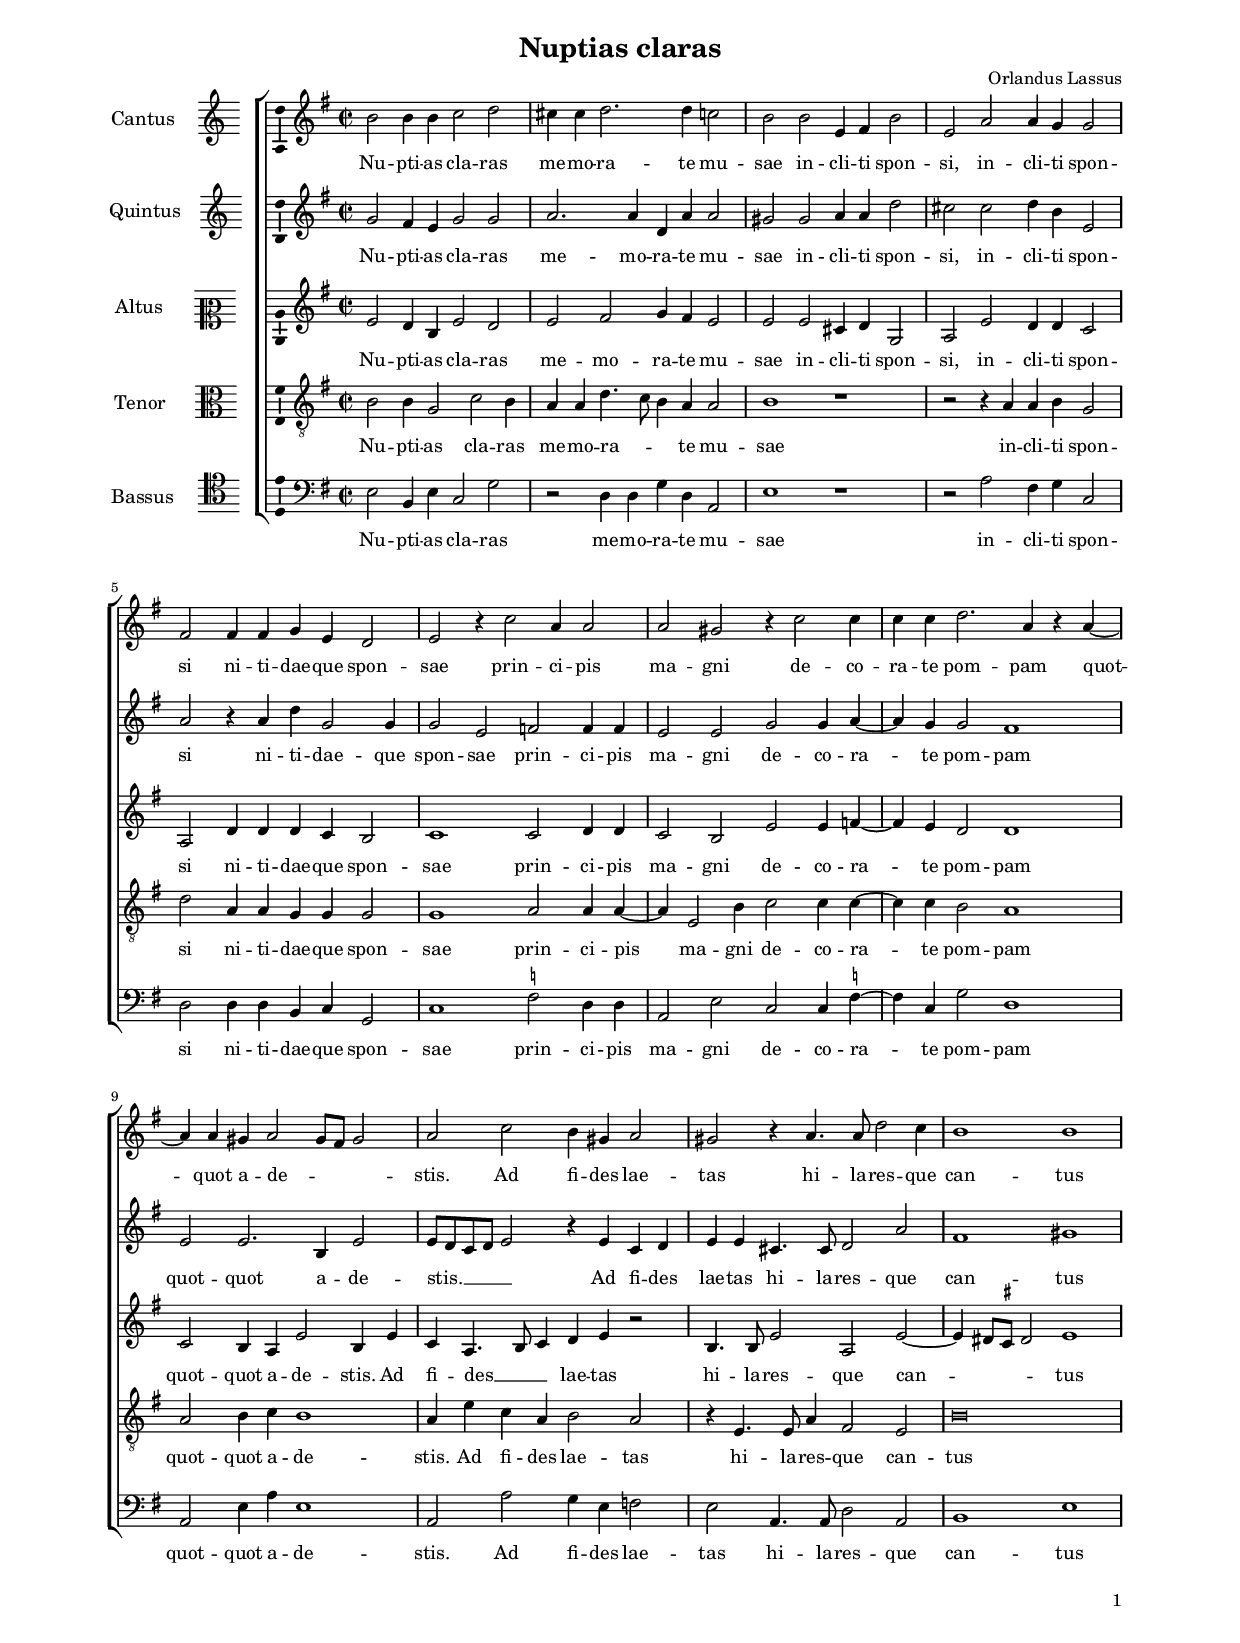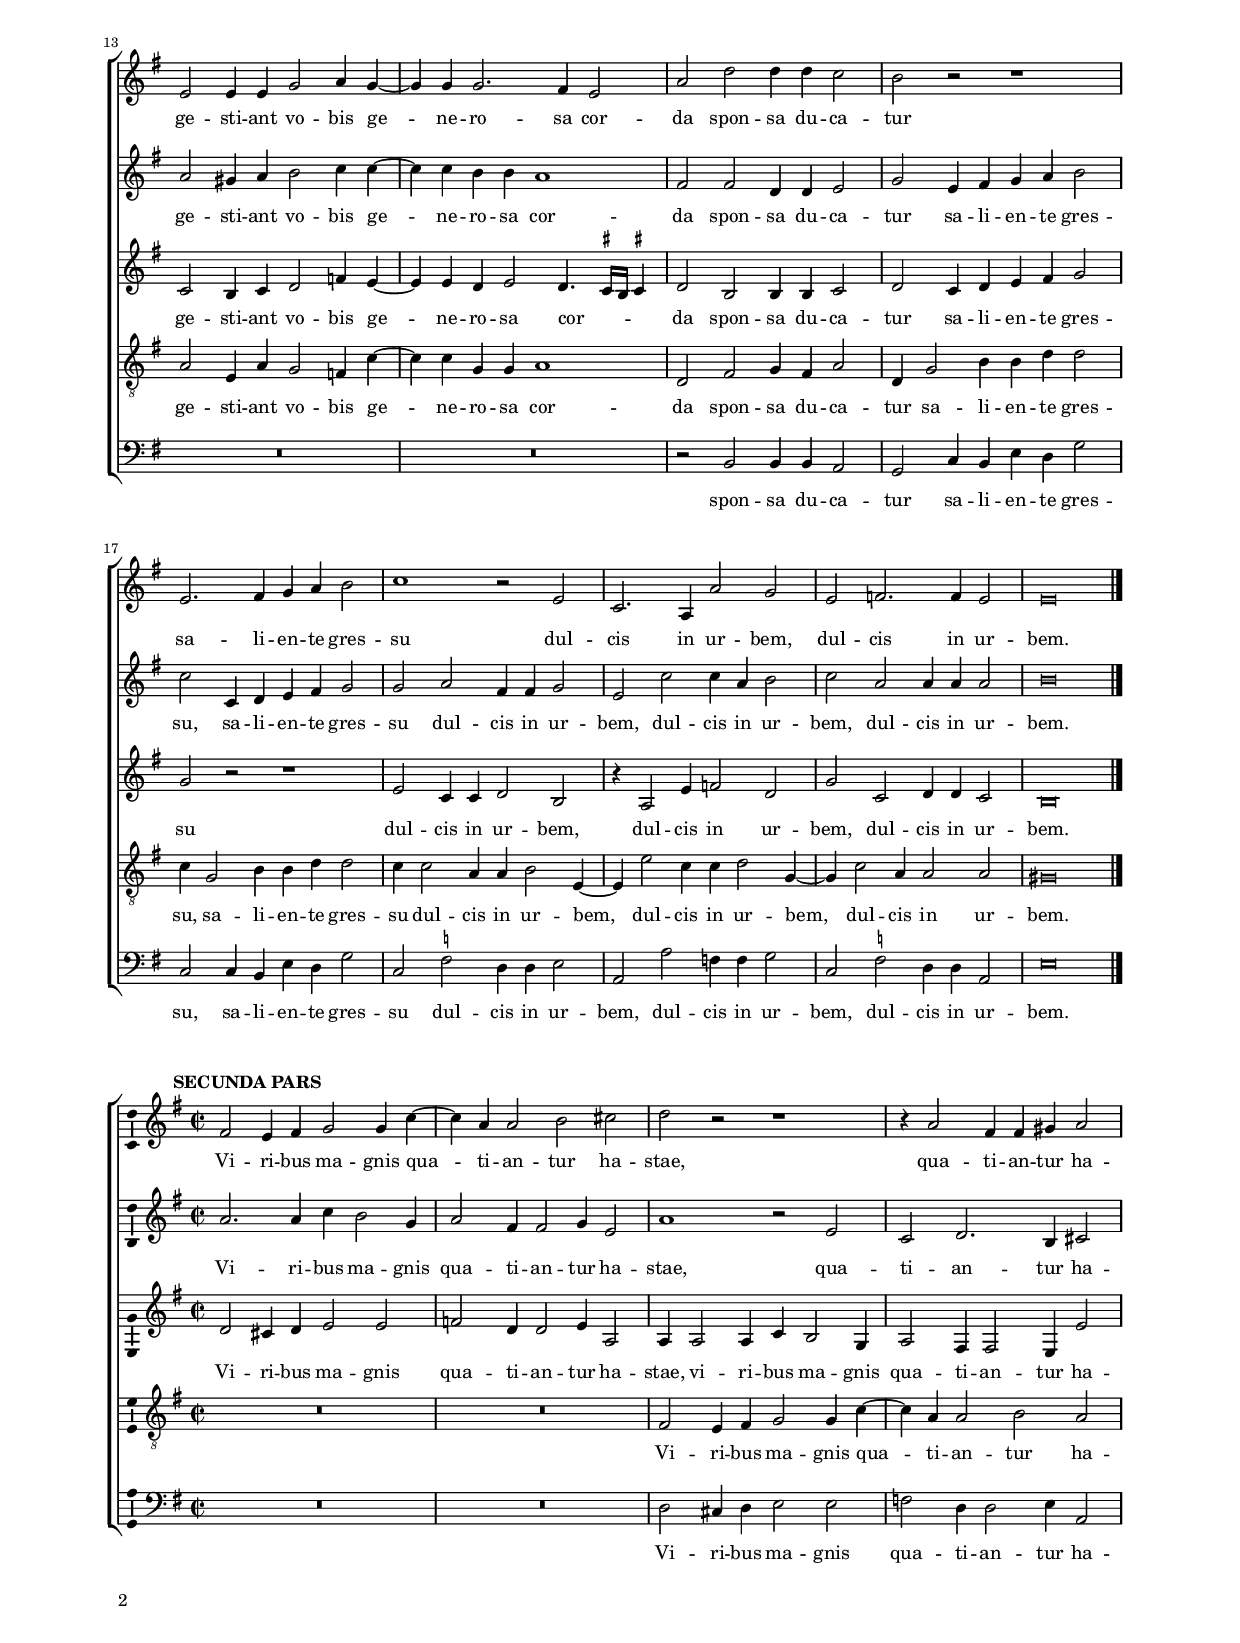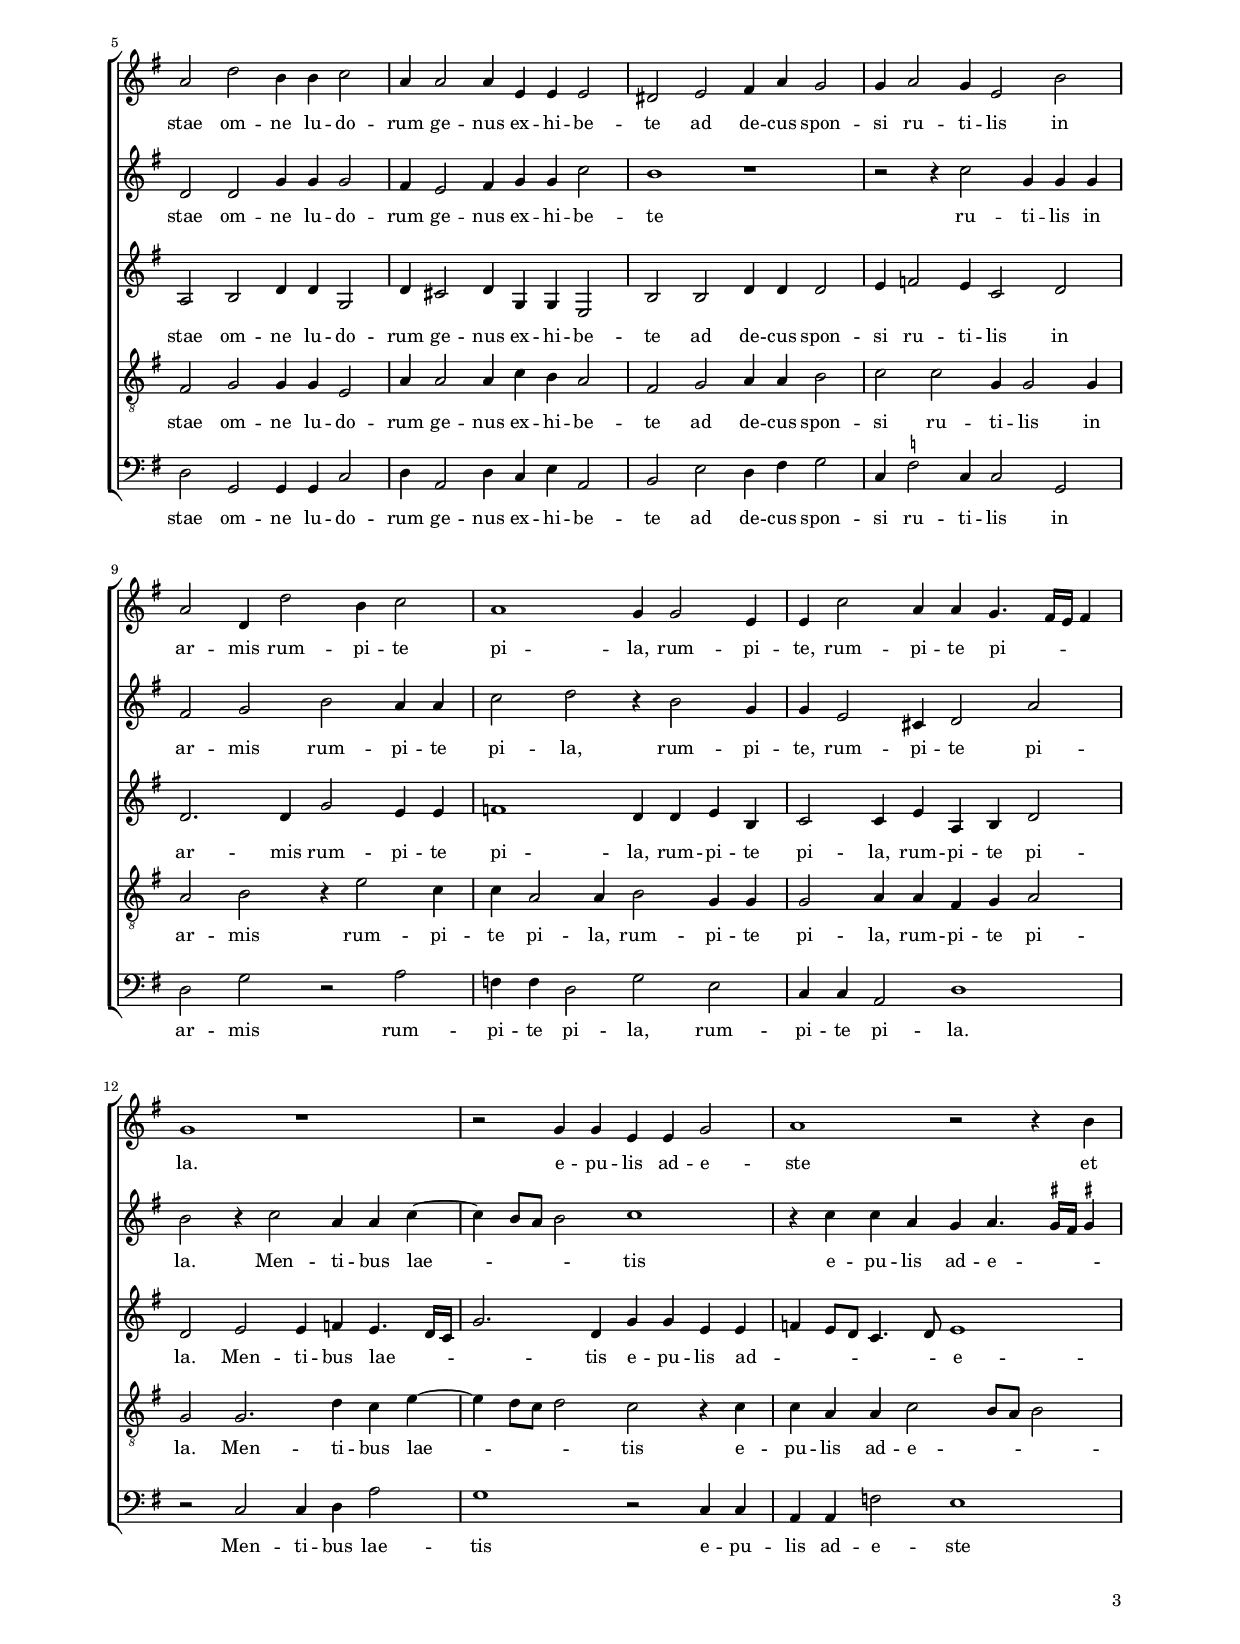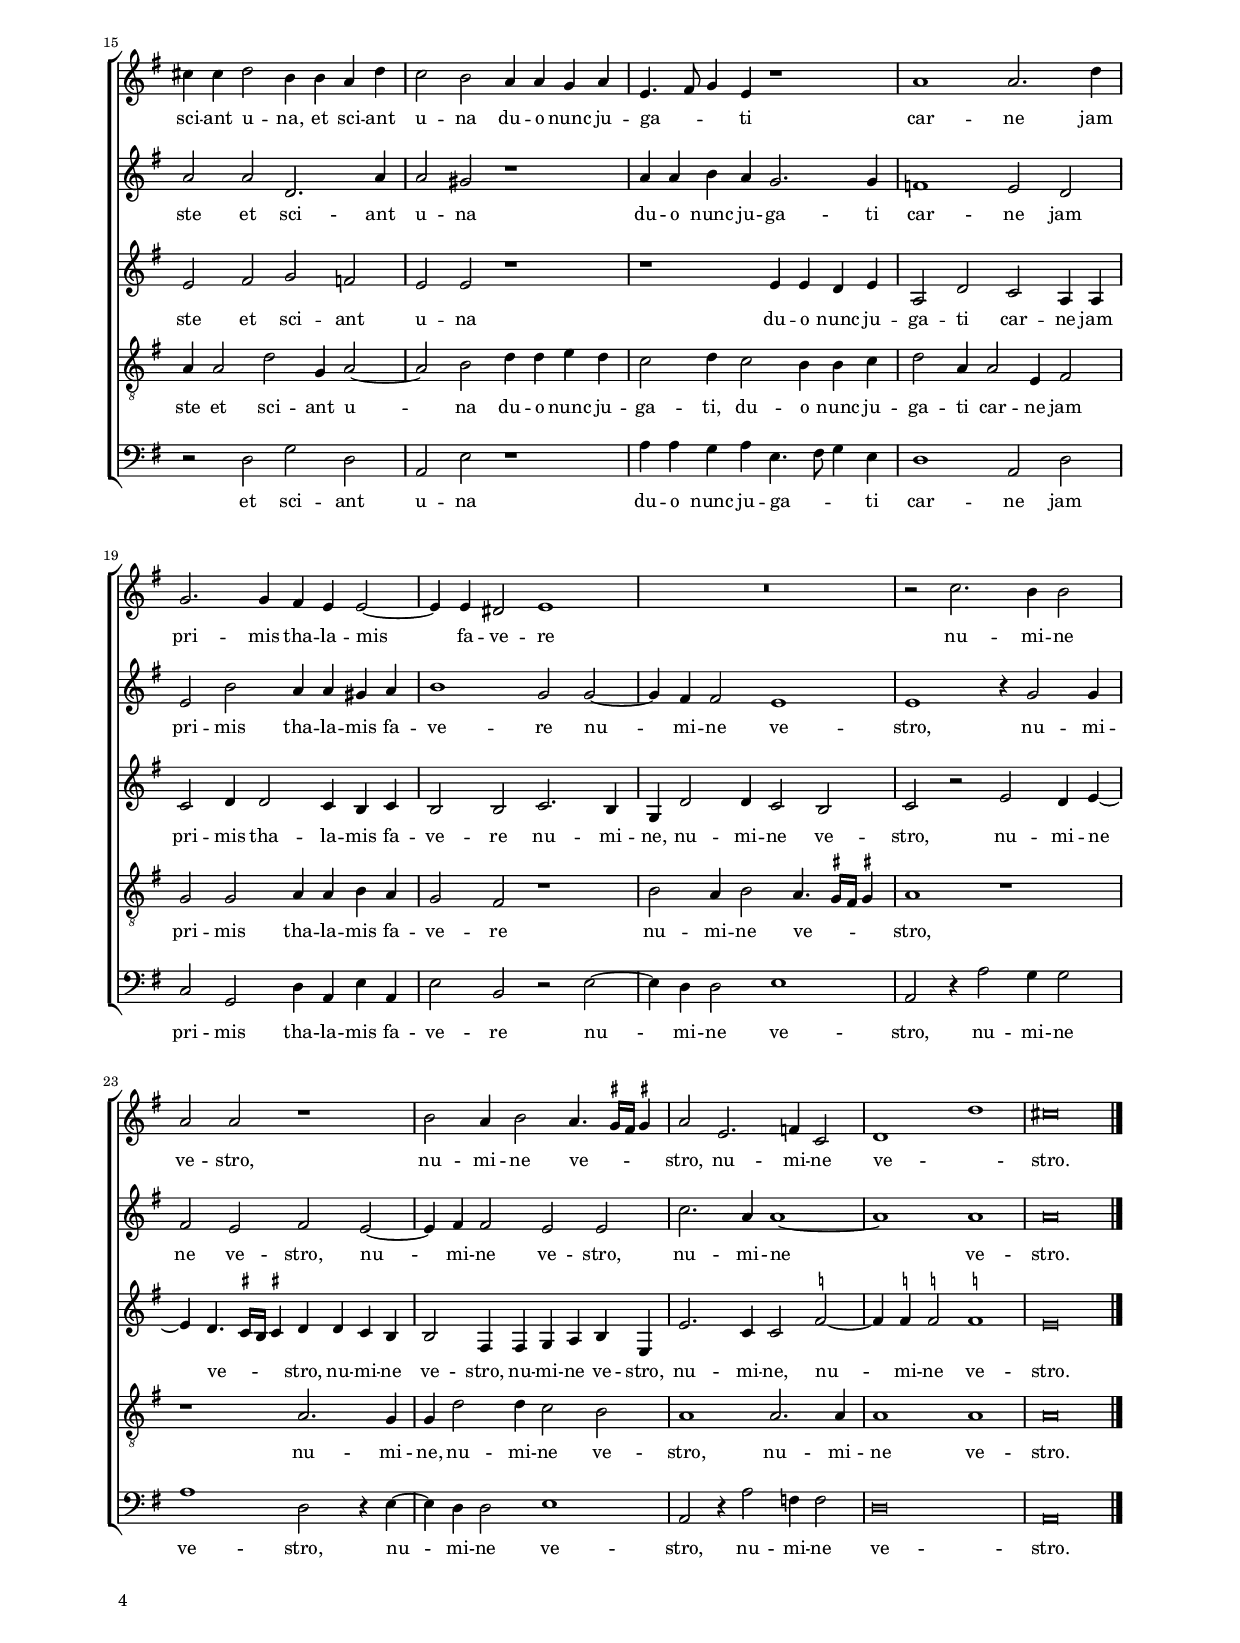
\header
{
  title="Nuptias claras"
  composer="Orlandus Lassus"
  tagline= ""
}

\version "2.22.1"
\language deutsch
#(set-global-staff-size 15)
% #(set-default-paper-size "letter")
#(ly:set-option 'point-and-click #f)

	
	ficta = { \once \set suggestAccidentals = ##t }
	
	forget = #(define-music-function (music) (ly:music?) #{
		\accidentalStyle forget
		$music
		\accidentalStyle default
		#})
	
\paper
	{
	top-margin = 1.8 \cm
	bottom-margin = 1.2 \cm
	left-margin = 2 \cm
	right-margin = 2 \cm
	ragged-bottom = ##f
	ragged-last-bottom = ##t
	print-page-number = ##f
	score-system-spacing = #'((basic-distance . 16) (minimum-distance . 14) (padding . 5) (strechability . 150))
	system-system-spacing = #'((basic-distance . 16) (minimum-distance . 14) (padding . 5) (strechability . 150))
    oddFooterMarkup=\markup   \fill-line { "" \fromproperty #'page:page-number-string }
    evenFooterMarkup=\markup  \fill-line { \fromproperty #'page:page-number-string "" }
    last-bottom-spacing = #'((basic-distance . 12) (minimum-distance . 7) (padding . 4))
	systems-per-page = 3
    %	page-count = 3
%	min-systems-per-page = 3
	}

global = {
    % \set Staff.autoBeaming = ##f
	\key c \major
	\time 2/2 \set Score.measureLength = #(ly:make-moment 2/1)
    \set Score.tempoHideNote = ##t
    \tempo 2 = 80
    \skip 1*2*21 \bar "|."
	}
	

incipitcantus = \markup { \score {
	{
	\set Staff.instrumentName = \markup { \fontsize #1 "Cantus" }
	\key c \major
	\clef violin
	s4 \bar ""
	}
	\layout  {
	raggedright = ##t
	indent = 1.8 \cm
	line-width = 2.5 \cm
	\context { \Staff \remove Time_signature_engraver }
	\override Staff.Clef.Y-extent = #'(0 . 0)
	}} \hspace #1 }    
      
      
incipitquintus = \markup { \score {
	{
	\set Staff.instrumentName = \markup { \fontsize #1 "Quintus" }
	\key c \major
	\clef violin
	s4 \bar ""
	}
	\layout  {
	raggedright = ##t
	indent = 1.8 \cm
	line-width = 2.5 \cm
	\context { \Staff \remove Time_signature_engraver }
	\override Staff.Clef.Y-extent = #'(0 . 0)
	}} \hspace #1 }

      
incipitaltus = \markup { \score {
	{
	\set Staff.instrumentName = \markup { \fontsize #1 "Altus" }
	\key c \major
	\clef mezzosoprano
	s4 \bar ""
	}
	\layout  {
	raggedright = ##t
	indent = 1.8 \cm
	line-width = 2.5 \cm
	\context { \Staff \remove Time_signature_engraver }
	\override Staff.Clef.Y-extent = #'(0 . 0)
	}} \hspace #1 }


incipittenor = \markup { \score {
	{
	\set Staff.instrumentName = \markup { \fontsize #1 "Tenor" }
	\key c \major
	\clef alto
	s4 \bar ""
	}
	\layout  {
	raggedright = ##t
	indent = 1.8 \cm
	line-width = 2.5 \cm
	\context { \Staff \remove Time_signature_engraver }
	\override Staff.Clef.Y-extent = #'(0 . 0)
	}} \hspace #1 }
      
      
incipitbassus = \markup { \score {
	{
	\set Staff.instrumentName = \markup { \fontsize #1 "Bassus" }
	\key c \major
	\clef tenor
	s4 \bar ""
	}
	\layout  {
	raggedright = ##t
	indent = 1.8 \cm
	line-width = 2.5 \cm
	\context { \Staff \remove Time_signature_engraver }
	\override Staff.Clef.Y-extent = #'(0 . 0)
	}} \hspace #1 }


cantus =  \relative c''
	{
	e2 e4 e f2 g
	fis4 fis g2. g4 f2
	e2 e a,4 h e2
	a,2 d d4 c c2
%5
	h2 h4 h c4 a g2 |
	a2 r4 f'2 d4 d2
	d2 cis r4 f2 f4
	f4 f g2. d4 r4 d~
	d4 d cis d2 cis8 h cis2
%10
	d2 f e4 cis d2 |
	cis r4 d4. d8 g2 f4
	e1 e
	a,2 a4 a c2 d4 c~
	c4 c c2. h4 a2
%15
	d2 g g4 g f2 |
	e2 r r1
	a,2. h4 c d e2
	f1 r2 a,
	f2. d4 d'2 c
%20
	a2 b2. b4 a2 |
	a\breve |
	}


quintus =  \relative c''
	{
	c2 h4 a c2 c
	d2. d4 g,4 d' d2
	cis2 cis d4 d g2
	fis2 fis g4 e a,2
%5
	d2 r4 d g4 c,2 c4 |
	c2 a b b4 b
	a2 a c c4 d~
	d4 c c2 h1
	a2 a2. e4 a2
%10
	a8 g f g a2 r4 a f g |
	a4 a fis4. fis8 g2 d'
	h1 cis
	d2 cis4 d e2 f4 f~
	f4 f e e d1
%15
	h2 h g4 g a2 |
	c2 a4 h c d e2
	f2 f,4 g a h c2
	c2 d h4 h c2
	a2 f' f4 d e2
%20
	f2 d d4 d d2 |
	e\breve |
	}


altus =  \relative c'
	{
	a'2 g4 e a2 g
	a2 h c4 h a2
	a2 a fis4 g c,2
	d2 a' g4 g f2
%5
	d2 g4 g g4 f e2 |
	f1 f2 g4 g
	f2 e a a4 b~
	b4 a g2 g1
	f2 e4 d a'2 e4 a
%10
	f4 d4. e8 f4 g a r2 |
	e4. e8 a2 d, a'~
	a4 gis8 \ficta fis gis2 a1
	f2 e4 f g2 b4 a~
	a4 a g a2 g4. \ficta fis16 e \ficta fis!4
%15
	g2 e e4 e f2 |
	g2 f4 g a h c2
	c2 r r1
	a2 f4 f g2 e
	r4 d2 a'4 b2 g
%20
	c2 f, g4 g f2  |
	e\breve |
	}


tenor  =  \relative c'
	{
	e2 e4 c2 f2 e4
	d4 d g4. f8 e4 d d2
	e1 r
	r2 r4 d d4 e c2
%5
	g'2 d4 d c c c2 |
	c1 d2 d4 d~
	d4 a2 e'4 f2 f4 f~
	f4 f e2 d1
	d2 e4 f e1
%10
	d4 a' f d e2 d |
	r4 a4. a8 d4 h2 a
	e'\breve
	d2 a4 d c2 b4 f'~
	f4 f c c d1
%15
	g,2 h c4 h d2 |
	g,4 c2 e4 e g g2
	f4 c2 e4 e4 g g2
	f4 f2 d4 d4 e2 a,4~
	a4 a'2 f4 f4 g2 c,4~
%20
	c4 f2 d4 d2 d |
	cis\breve |
	}


bassus  =  \relative c
	{
	a'2 e4 a f2 c'
	r2 g4 g c g d2
	a'1 r
	r2 d h4 c f,2
%5
	g2 g4 g e4 f c2 |
	f1 \ficta b2 g4 g
	d2 a' f2 f4 \ficta b~
	\ficta b4 f c'2 g1
	d2 a'4 d a1
%10
	d,2 d' c4 a b2 |
	a2 d,4. d8 g2 d
	e1 a
	R\breve
	R\breve
%15
	r2 e e4 e d2 |
	c2 f4 e a g c2
	f,2 f4 e a g c2
	f,2 \ficta b g4 g a2
	d,2 d' b4 b c2
%20
	f,2 \ficta b g4 g d2 |
	a'\breve |
	}


lyricscantus = \lyricmode {
	Nu -- pti -- as cla -- ras me -- mo -- ra -- te mu -- sae
    in -- cli -- ti spon -- si,
    in -- cli -- ti spon -- si ni -- ti -- dae -- que spon -- sae
    prin -- ci -- pis ma -- gni de -- co -- ra -- te pom -- pam
    quot -- quot a -- de -- _ _ _ stis.
    Ad fi -- des lae -- tas hi -- la -- res -- que can -- tus
    ge -- sti -- ant vo -- bis ge -- ne -- ro -- sa cor -- da
    spon -- sa du -- ca -- tur sa -- li -- en -- te gres -- su
    dul -- cis in ur -- bem,
    dul -- cis in ur -- bem.
	}


lyricsquintus = \lyricmode {
	Nu -- pti -- as cla -- ras me -- mo -- ra -- te mu -- sae
    in -- cli -- ti spon -- si,
    in -- cli -- ti spon -- si ni -- ti -- dae -- que spon -- sae
    prin -- ci -- pis ma -- gni de -- co -- ra -- te pom -- pam
    quot -- quot a -- de -- stis. __ _ _ _ _ 
    Ad fi -- des lae -- tas hi -- la -- res -- que can -- tus
    ge -- sti -- ant vo -- bis ge -- ne -- ro -- sa cor -- da
    spon -- sa du -- ca -- tur sa -- li -- en -- te gres -- su,
    sa -- li -- en -- te gres -- su
    dul -- cis in ur -- bem,
    dul -- cis in ur -- bem,
    dul -- cis in ur -- bem.
	}

lyricsaltus = \lyricmode {
	Nu -- pti -- as cla -- ras me -- mo -- ra -- te mu -- sae
    in -- cli -- ti spon -- si,
    in -- cli -- ti spon -- si ni -- ti -- dae -- que spon -- sae
    prin -- ci -- pis ma -- gni de -- co -- ra -- te pom -- pam
    quot -- quot a -- de -- stis.
    Ad fi -- des __ _ _ lae -- tas hi -- la -- res -- que can -- _ _ _ tus
    ge -- sti -- ant vo -- bis ge -- ne -- ro -- sa cor -- _ _ _ da
    spon -- sa du -- ca -- tur sa -- li -- en -- te gres -- su
    dul -- cis in ur -- bem,
    dul -- cis in ur -- bem,
    dul -- cis in ur -- bem.
	}


lyricstenor = \lyricmode {
	Nu -- pti -- as cla -- ras me -- mo -- ra -- _ _ te mu -- sae
    in -- cli -- ti spon -- si ni -- ti -- dae -- que spon -- sae
    prin -- ci -- pis ma -- gni de -- co -- ra -- te pom -- pam
    quot -- quot a -- de -- stis.
    Ad fi -- des lae -- tas hi -- la -- res -- que can -- tus
    ge -- sti -- ant vo -- bis ge -- ne -- ro -- sa cor -- da
    spon -- sa du -- ca -- tur sa -- li -- en -- te gres -- su,
    sa -- li -- en -- te gres -- su
    dul -- cis in ur -- bem,
    dul -- cis in ur -- bem,
    dul -- cis in ur -- bem.
	}


lyricsbassus = \lyricmode {
	Nu -- pti -- as cla -- ras me -- mo -- ra -- te mu -- sae
    in -- cli -- ti spon -- si ni -- ti -- dae -- que spon -- sae
    prin -- ci -- pis ma -- gni de -- co -- ra -- te pom -- pam
    quot -- quot a -- de -- stis.
    Ad fi -- des lae -- tas hi -- la -- res -- que can -- tus
    spon -- sa du -- ca -- tur sa -- li -- en -- te gres -- su,
    sa -- li -- en -- te gres -- su
    dul -- cis in ur -- bem,
    dul -- cis in ur -- bem,
    dul -- cis in ur -- bem.
	}


\score
{  
	\transpose c g, {
	\new ChoirStaff \with { \override StaffGrouper.staff-staff-spacing.basic-distance = #12 }
	<<

	\new Staff << \global
	\new Voice="v1" {
		\set Staff.instrumentName=\incipitcantus
		\set Staff.midiInstrument = "reed organ"
		\clef violin
		\cantus }
	\new Lyrics \lyricsto "v1" {\lyricscantus }
	>>
    

	\new Staff << \global
	\new Voice="v5" {
		\set Staff.instrumentName=\incipitquintus
		\set Staff.midiInstrument = "reed organ"
		\clef violin
		\quintus}
	\new Lyrics \lyricsto "v5" {\lyricsquintus }
	>>
    

	\new Staff << \global
	\new Voice="v2" {
		\set Staff.instrumentName=\incipitaltus
		\set Staff.midiInstrument = "reed organ"
        \clef violin % "G_8"
		\altus}
	\new Lyrics \lyricsto "v2" {\lyricsaltus }
	>>


	\new Staff << \global
	\new Voice="v3" {
		\set Staff.instrumentName=\incipittenor
		\set Staff.midiInstrument = "reed organ"
		\clef "G_8"
		\tenor }
	\new Lyrics \lyricsto "v3" {\lyricstenor }
	>>


	\new Staff << \global
	\new Voice="v4" {
		\set Staff.instrumentName=\incipitbassus
		\set Staff.midiInstrument = "reed organ"
        \clef bass
		\bassus }
	\new Lyrics \lyricsto "v4" {\lyricsbassus}
	>>

	>>
	} % transpose

	\layout
	{
	indent = 2.5 \cm
	\context { \Staff \override TimeSignature.break-visibility = #end-of-line-invisible }
	\context { \Lyrics \override VerticalAxisGroup.nonstaff-relatedstaff-spacing.padding = #1.4 }
%	\context { \Lyrics \override LyricText.font-size = #1 }
	\context { \Staff \consists "Ambitus_engraver" }
	\context { \Score \override BarNumber.padding = #2 }
	\context { \Voice \override NoteHead.style = #'baroque }
	}


\midi
	{
	}

}

%%%%%%%%%%%%%%%%%%%%  SECUNDA PARS %%%%%%%%%%%%%%%%%%%%


global = {
	\key c \major
	\time 2/2 \set Score.measureLength = #(ly:make-moment 2/1)
    \set Score.tempoHideNote = ##t
    \tempo 2 = 80
   \skip 1*2*27 \bar "|."
	}


cantus =  \relative c''
	{
    h2 a4 h c2 c4 f~    
	f4 d d2 e fis
	g2 r r1
	r4 d2 h4 h4 cis d2
%5
	d2 g e4 e f2 |
	d4 d2 d4 a4 a a2
	gis2 a h4 d c2
	c4 d2 c4 a2 e'
	d2 g,4 g'2 e4 f2
%10
	d1 c4 c2 a4 |
	a4 f'2 d4 d c4. h16 a h4
	c1 r
	r2 c4 c a a c2
	d1 r2 r4 e
%15
	fis4 fis g2 e4 e d g |
	f2 e d4 d c d
	a4. h8 c4 a r1
	d1 d2. g4
	c,2. c4 h4 a a2~
%20
	a4 a gis2 a1 |
	R\breve
	r2 f'2. e4 e2
	d2 d r1
	e2 d4 e2 d4. \ficta cis16 h \ficta cis!4
%25
	d2 a2. b4 f2 |
	g1 g'
	fis\breve |
	}


quintus  =  \relative c''
	{
	d2. d4 f4 e2 c4
	d2 h4 h2 c4 a2
	d1 r2 a
	f2 g2. e4 fis2
%5
	g2 g c4 c c2 |
	h4 a2 h4 c4 c f2
	e1 r
	r2 r4 f2 c4 c c
	h2 c e d4 d
%10
	f2 g r4 e2 c4 |
	c4 a2 fis4 g2 d'
	e2 r4 f2 d4 d f~
	f4 e8 d e2 f1
	r4 f f d c d4. \ficta cis16 h \ficta cis!4
%15
	d2 d g,2. d'4 |
	d2 cis r1
	d4 d e d c2. c4
	b1 a2 g
	a2 e' d4 d cis d
%20
	e1 c2 c~ |
	c4 h h2 a1
	a1 r4 c2 c4
	h2 a h a~
	a4 h h2 a a
%25
	f'2. d4 d1~ |
	d1 d
	d\breve |
	}

altus =  \relative c'
	{
	g'2 fis4 g a2 a
	b2 g4 g2 a4 d,2
	d4 d2 d4 f4 e2 c4
	d2 h4 h2 a4 a'2
%5
	d,2 e g4 g c,2 |
	g'4 fis2 g4 c, c a2
	e'2 e g4 g g2
	a4 b2 a4 f2 g
	g2. g4 c2 a4 a
%10
	b1 g4 g a e |
	f2 f4 a d, e g2
	g2 a a4 b a4. g16 f
	c'2. g4 c4 c a a
	b4 a8 g f4. g8 a1
%15
	a2 h c b |
	a2 a r1
	r1 a4 a g a
	d,2 g f2 d4 d
	f2 g4 g2 f4 e f
%20
	e2 e f2. e4 |
	c4 g'2 g4 f2 e
	f2 r a g4 a~
	a4 g4. \ficta fis16 e \ficta fis!4 g4 g \forget f e
	e2 h4 h c d e a,
%25
	a'2. f4 f2 \ficta b~ |
	\ficta b4 \ficta b!4 \ficta b!2 \ficta b!1
	a\breve |
	}


tenor =  \relative c'
	{
	R\breve
	R\breve
	h2 a4 h c2 c4 f~
	f4 d d2 e d
%5
	h2 c c4 c a2 |
	d4 d2 d4 f e d2
	h2 c d4 d e2
	f2 f c4 c2 c4
	d2 e r4 a2 f4
%10
	f4 d2 d4 e2 c4 c |
	c2 d4 d h c d2
	c2 c2. g'4 f a~
	a4 g8 f g2 f r4 f
	f4 d d f2 e8 d e2
%15
	d4 d2 g2 c,4 d2~ |
	d2 e g4 g a g
	f2 g4 f2 e4 e f
	g2 d4 d2 a4 h2
	c2 c d4 d e d
%20
	c2 h r1 |
	e2 d4 e2 d4. \ficta cis16 h \ficta cis!4
	d1 r
	r1 d2. c4
	c4 g'2 g4 f2 e
%25
	d1 d2. d4 |
	d1 d
	d\breve |
	}


bassus  =  \relative c
	{
	R\breve
	R\breve
	g'2 fis4 g a2 a
	b2 g4 g2 a4 d,2
%5
	g2 c, c4 c f2 |
	g4 d2 g4 f4 a d,2
	e2 a g4 h c2
	f,4 \ficta b2 f4 f2 c
	g'2 c r d
%10
	b4 b g2 c2 a |
	f4 f d2 g1
	r2 f f4 g d'2
	c1 r2 f,4 f
	d4 d b'2 a1
%15
	r2 g c g |
	d2 a' r1
	d4 d c d a4. h8 c4 a
	g1 d2 g
	f2 c g'4 d a' d,
%20
	a'2 e r a~ |
	a4 g g2 a1
	d,2 r4 d'2 c4 c2
	d1 g,2 r4 a~
	a4 g g2 a1
%25
	d,2 r4 d'2 b4 b2 |
	g\breve
	d\breve |
	}


lyricscantus = \lyricmode {
	Vi -- ri -- bus ma -- gnis qua -- ti -- an -- tur ha -- stae,
    qua -- ti -- an -- tur ha -- stae
    om -- ne lu -- do -- rum ge -- nus ex -- hi -- be -- te
    ad de -- cus spon -- si ru -- ti -- lis in ar -- mis
    rum -- pi -- te pi -- la,
    rum -- pi -- te,
    rum -- pi -- te pi -- _ _ _ la.
    e -- pu -- lis ad -- e -- ste
    et sci -- ant u -- na,
    et sci -- ant u -- na du -- o nunc ju -- ga -- _ _ ti
    car -- ne jam pri -- mis tha -- la -- mis fa -- ve -- re
    nu -- mi -- ne ve -- stro,
    nu -- mi -- ne ve -- _ _ _ stro,
    nu -- mi -- ne ve -- _ stro.
	}


lyricsquintus = \lyricmode {
	Vi -- ri -- bus ma -- gnis qua -- ti -- an -- tur ha -- stae,
    qua -- ti -- an -- tur ha -- stae
    om -- ne lu -- do -- rum ge -- nus ex -- hi -- be -- te
    ru -- ti -- lis in ar -- mis
    rum -- pi -- te pi -- la,
    rum -- pi -- te,
    rum -- pi -- te pi -- la.
    Men -- ti -- bus lae -- _ _ _ tis e -- pu -- lis ad -- e -- _ _ _ ste
    et sci -- ant u -- na du -- o nunc ju -- ga -- ti
    car -- ne jam pri -- mis tha -- la -- mis fa -- ve -- re
    nu -- mi -- ne ve -- stro,
    nu -- mi -- ne ve -- stro,
    nu -- mi -- ne ve -- stro,
    nu -- mi -- ne ve -- stro.
	}


lyricsaltus = \lyricmode {
	Vi -- ri -- bus ma -- gnis qua -- ti -- an -- tur ha -- stae,
    vi -- ri -- bus ma -- gnis qua -- ti -- an -- tur ha -- stae
    om -- ne lu -- do -- rum ge -- nus ex -- hi -- be -- te
    ad de -- cus spon -- si ru -- ti -- lis in ar -- mis
    rum -- pi -- te pi -- la,
    rum -- pi -- te pi -- la,
    rum -- pi -- te pi -- la.
    Men -- ti -- bus lae -- _ _ _ tis e -- pu -- lis ad -- _ _ _ _ _ e -- ste
    et sci -- ant u -- na du -- o nunc ju -- ga -- ti
    car -- ne jam pri -- mis tha -- la -- mis fa -- ve -- re
    nu -- mi -- ne,
    nu -- mi -- ne ve -- stro,
    nu -- mi -- ne ve -- _ _ _ stro,
    nu -- mi -- ne ve -- stro,
    nu -- mi -- ne ve -- stro,
    nu -- mi -- ne,
    nu -- mi -- ne ve -- stro.
	}


lyricstenor = \lyricmode {
	Vi -- ri -- bus ma -- gnis qua -- ti -- an -- tur ha -- stae
    om -- ne lu -- do -- rum ge -- nus ex -- hi -- be -- te
    ad de -- cus spon -- si ru -- ti -- lis in ar -- mis
    rum -- pi -- te pi -- la,
    rum -- pi -- te pi -- la,
    rum -- pi -- te pi -- la.
    Men -- ti -- bus lae -- _ _ _ tis e -- pu -- lis ad -- e -- _ _ _ ste
    et sci -- ant u -- na du -- o nunc ju -- ga -- ti,
    du -- o nunc ju -- ga -- ti
    car -- ne jam pri -- mis tha -- la -- mis fa -- ve -- re
    nu -- mi -- ne ve -- _ _ _ stro,
    nu -- mi -- ne,
    nu -- mi -- ne ve -- stro,
    nu -- mi -- ne ve -- stro.
	}


lyricsbassus = \lyricmode {
	Vi -- ri -- bus ma -- gnis qua -- ti -- an -- tur ha -- stae
    om -- ne lu -- do -- rum ge -- nus ex -- hi -- be -- te
    ad de -- cus spon -- si ru -- ti -- lis in ar -- mis
    rum -- pi -- te pi -- la,
    rum -- pi -- te pi -- la.
    Men -- ti -- bus lae -- tis e -- pu -- lis ad -- e -- ste
    et sci -- ant u -- na du -- o nunc ju -- ga -- _ _ ti
    car -- ne jam pri -- mis tha -- la -- mis fa -- ve -- re
    nu -- mi -- ne ve -- stro,
    nu -- mi -- ne ve -- stro,
    nu -- mi -- ne ve -- stro,
    nu -- mi -- ne ve -- stro.
	}


\score
	{  
	\transpose c g, {
	\new ChoirStaff \with { \override StaffGrouper.staff-staff-spacing.basic-distance = #12 }
	<<

	\new Staff <<\global
	\new Voice="v1" {
	  %\set Staff.instrumentName=Cantus
      %\set Staff.instrumentName=\incipitcantus
		\set Staff.midiInstrument = "reed organ"
		\clef violin
		\cantus }
	\new Lyrics \lyricsto "v1" {\lyricscantus }
	>>    
    

	\new Staff << \global
	\new Voice="v5" {
	  %\set Staff.instrumentName=Quintus
      %\set Staff.instrumentName=\incipitquintus
		\set Staff.midiInstrument = "reed organ"
		\clef violin
		\quintus}
	\new Lyrics \lyricsto "v5" {\lyricsquintus }
	>>


	\new Staff << \global
	\new Voice="v2" {
	  %\set Staff.instrumentName=Altus
      %\set Staff.instrumentName=\incipitaltus
		\set Staff.midiInstrument = "reed organ"
		\clef violin % "G_8"
		\altus}
	\new Lyrics \lyricsto "v2" {\lyricsaltus }
	>>


	\new Staff <<\global
	\new Voice="v3" {
	  %\set Staff.instrumentName=Tenor
      %\set Staff.instrumentName=\incipittenor
		\set Staff.midiInstrument = "reed organ"
		\clef "G_8"
		\tenor }
	\new Lyrics \lyricsto "v3" {\lyricstenor }
	>>


	\new Staff <<\global
	\new Voice="v4" {
	  %\set Staff.instrumentName=Bassus
      %\set Staff.instrumentName=\incipitbassus
		\set Staff.midiInstrument = "reed organ"
        \clef bass
		\bassus }
	\new Lyrics \lyricsto "v4" {\lyricsbassus}
	>>
	
	>>
	} % transpose

	\layout
	{
	indent = 0 \cm
	\context { \Staff \override TimeSignature.break-visibility = #end-of-line-invisible }
	\context { \Lyrics \override VerticalAxisGroup.nonstaff-relatedstaff-spacing.padding = #1.4 }
%	\context { \Lyrics \override LyricText.font-size = #1 }
	\context { \Staff \consists "Ambitus_engraver" }
	\context { \Score \override BarNumber.padding = #2 }
	\context { \Voice \override NoteHead.style = #'baroque }
	}

    \header { piece = \markup { \raise #2 \hspace # 7 \bold "SECUNDA PARS"} }

\midi
	{
	}
	
    }

% EOF
